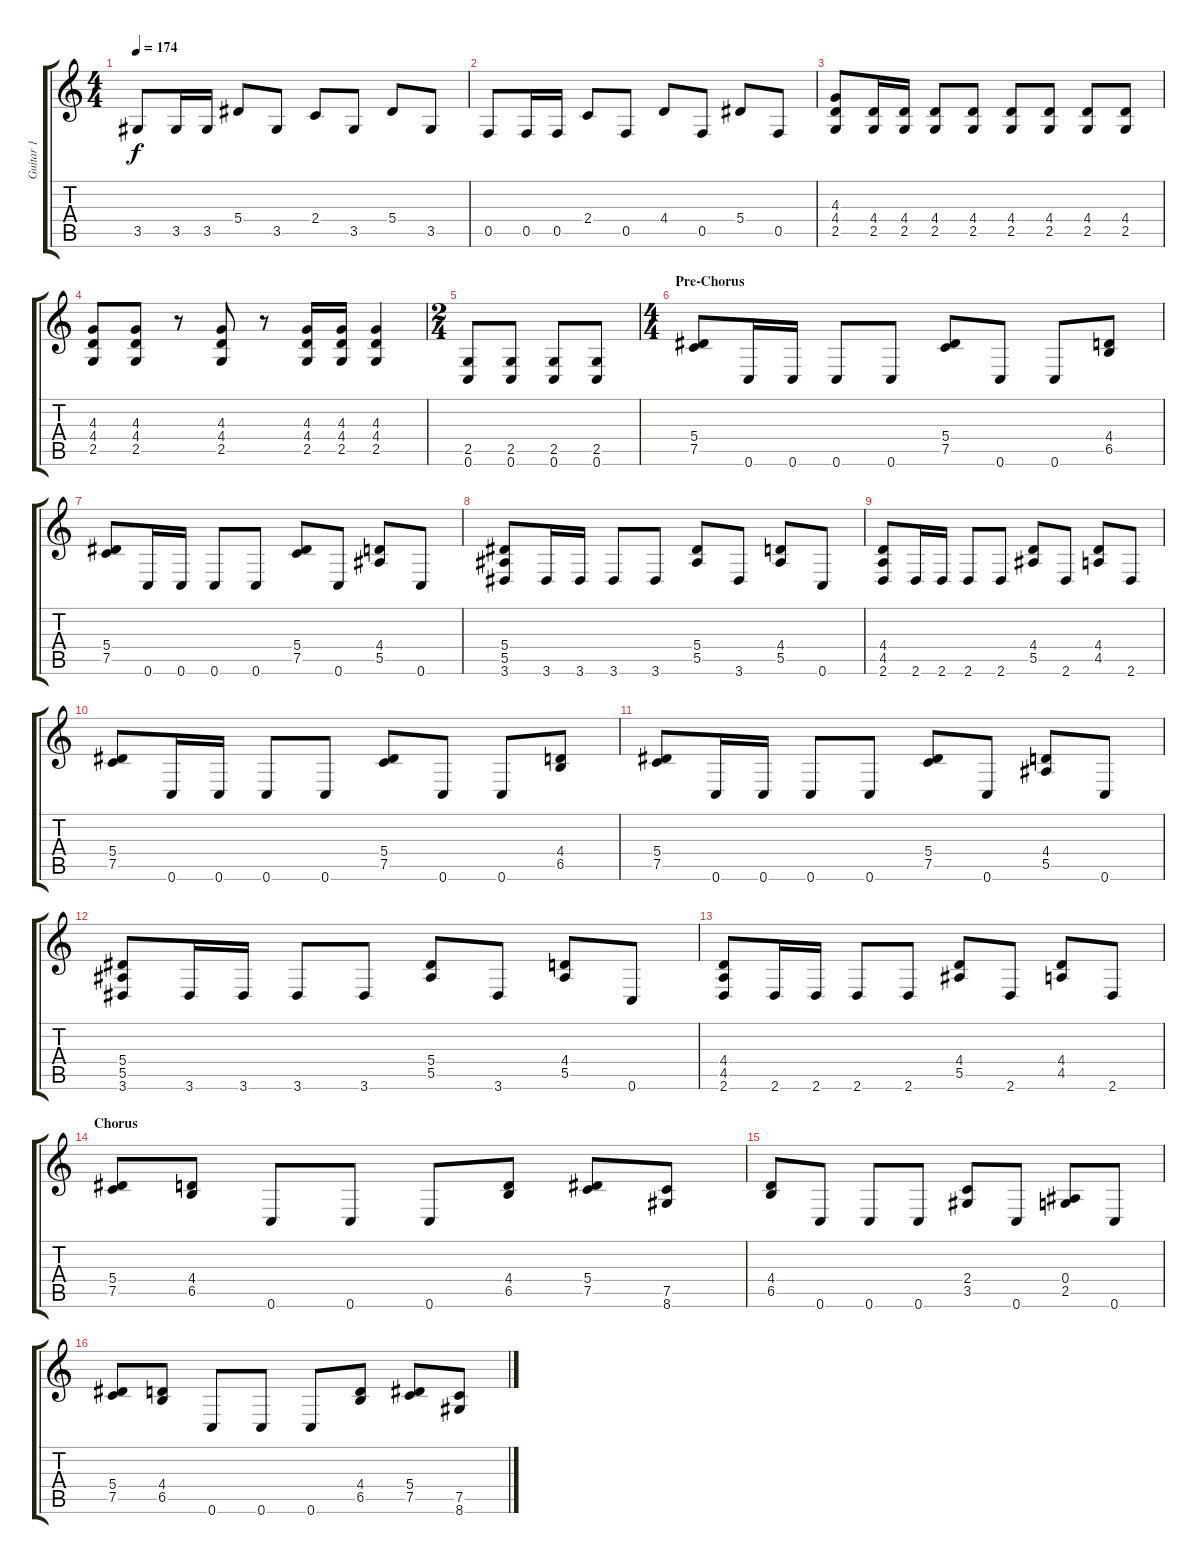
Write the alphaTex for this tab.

\track ("Guitar 1" "Guitar 1") {instrument distortionguitar}
\staff {score tabs}
\tuning (C4 G3 Eb3 Bb2 F2 C2) {hide}
\ts (4 4)
\tempo 174
\clef g2
\ks c
3.5.8{dy f} 3.5.16 3.5.16 5.4.8 3.5.8 2.4.8 3.5.8 5.4.8 3.5.8 |
0.5.8 0.5.16 0.5.16 2.4.8 0.5.8 4.4.8 0.5.8 5.4.8 0.5.8 |
(4.3 4.4 2.5).8 (4.4 2.5).16 (4.4 2.5).16 (4.4 2.5).8 (4.4 2.5).8 (4.4 2.5).8 (4.4 2.5).8 (4.4 2.5).8 (4.4 2.5).8 |
(4.3 4.4 2.5).8 (4.3 4.4 2.5).8 r.8 (4.3 4.4 2.5).8 r.8 (4.3 4.4 2.5).16 (4.3 4.4 2.5).16 (4.3 4.4 2.5).4 |
\ts (2 4)
(2.5 0.6).8 (2.5 0.6).8 (2.5 0.6).8 (2.5 0.6).8 |
\ts (4 4)
\section ("" "Pre-Chorus")
(5.4 7.5).8 0.6.16 0.6.16 0.6.8 0.6.8 (5.4 7.5).8 0.6.8 0.6.8 (4.4 6.5).8 |
(5.4 7.5).8 0.6.16 0.6.16 0.6.8 0.6.8 (5.4 7.5).8 0.6.8 (4.4 5.5).8 0.6.8 |
(5.4 5.5 3.6).8 3.6.16 3.6.16 3.6.8 3.6.8 (5.4 5.5).8 3.6.8 (4.4 5.5).8 0.6.8 |
(4.4 4.5 2.6).8 2.6.16 2.6.16 2.6.8 2.6.8 (4.4 5.5).8 2.6.8 (4.4 4.5).8 2.6.8 |
(5.4 7.5).8 0.6.16 0.6.16 0.6.8 0.6.8 (5.4 7.5).8 0.6.8 0.6.8 (4.4 6.5).8 |
(5.4 7.5).8 0.6.16 0.6.16 0.6.8 0.6.8 (5.4 7.5).8 0.6.8 (4.4 5.5).8 0.6.8 |
(5.4 5.5 3.6).8 3.6.16 3.6.16 3.6.8 3.6.8 (5.4 5.5).8 3.6.8 (4.4 5.5).8 0.6.8 |
(4.4 4.5 2.6).8 2.6.16 2.6.16 2.6.8 2.6.8 (4.4 5.5).8 2.6.8 (4.4 4.5).8 2.6.8 |
\section ("" "Chorus")
(5.4 7.5).8 (4.4 6.5).8 0.6.8 0.6.8 0.6.8 (4.4 6.5).8 (5.4 7.5).8 (7.5 8.6).8 |
(4.4 6.5).8 0.6.8 0.6.8 0.6.8 (2.4 3.5).8 0.6.8 (0.4 2.5).8 0.6.8 |
(5.4 7.5).8 (4.4 6.5).8 0.6.8 0.6.8 0.6.8 (4.4 6.5).8 (5.4 7.5).8 (7.5 8.6).8
